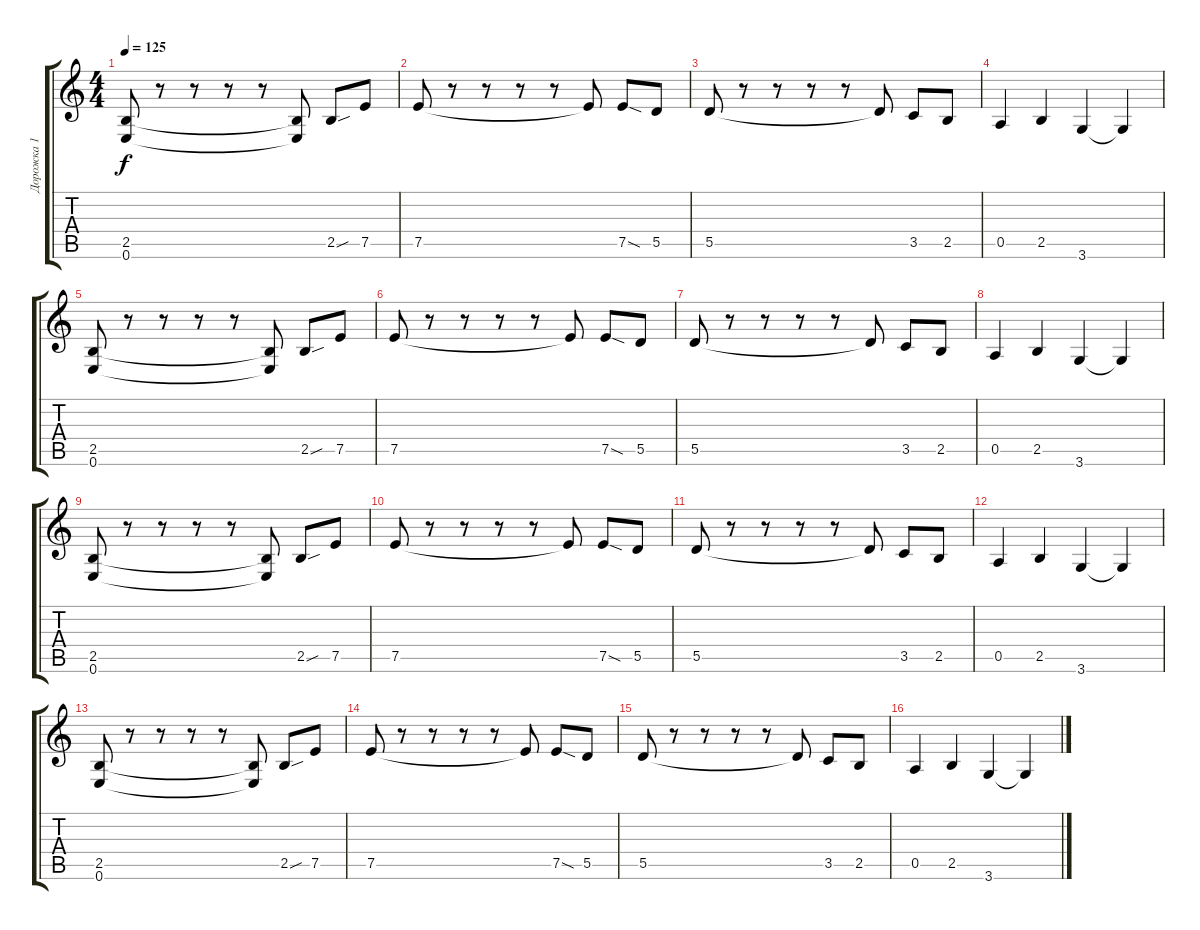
\track ("Дорожка 1" "Дорожка 1") {instrument distortionguitar}
\staff {score tabs}
\tuning (E4 B3 G3 D3 A2 E2) {hide}
\ts (4 4)
\tempo 125
\clef g2
\ks c
(2.5 0.6).8{dy f} r.8 r.8 r.8 r.8 (2.5{t} 0.6{t}).8 2.5{sou}.8 7.5.8 |
7.5.8 r.8 r.8 r.8 r.8 7.5{t}.8 7.5{sod}.8 5.5.8 |
5.5.8 r.8 r.8 r.8 r.8 5.5{t}.8 3.5.8 2.5.8 |
0.5.4 2.5.4 3.6.4 3.6{t}.4 |
(2.5 0.6).8 r.8 r.8 r.8 r.8 (2.5{t} 0.6{t}).8 2.5{sou}.8 7.5.8 |
7.5.8 r.8 r.8 r.8 r.8 7.5{t}.8 7.5{sod}.8 5.5.8 |
5.5.8 r.8 r.8 r.8 r.8 5.5{t}.8 3.5.8 2.5.8 |
0.5.4 2.5.4 3.6.4 3.6{t}.4 |
(2.5 0.6).8 r.8 r.8 r.8 r.8 (2.5{t} 0.6{t}).8 2.5{sou}.8 7.5.8 |
7.5.8 r.8 r.8 r.8 r.8 7.5{t}.8 7.5{sod}.8 5.5.8 |
5.5.8 r.8 r.8 r.8 r.8 5.5{t}.8 3.5.8 2.5.8 |
0.5.4 2.5.4 3.6.4 3.6{t}.4 |
(2.5 0.6).8 r.8 r.8 r.8 r.8 (2.5{t} 0.6{t}).8 2.5{sou}.8 7.5.8 |
7.5.8 r.8 r.8 r.8 r.8 7.5{t}.8 7.5{sod}.8 5.5.8 |
5.5.8 r.8 r.8 r.8 r.8 5.5{t}.8 3.5.8 2.5.8 |
0.5.4 2.5.4 3.6.4 3.6{t}.4
